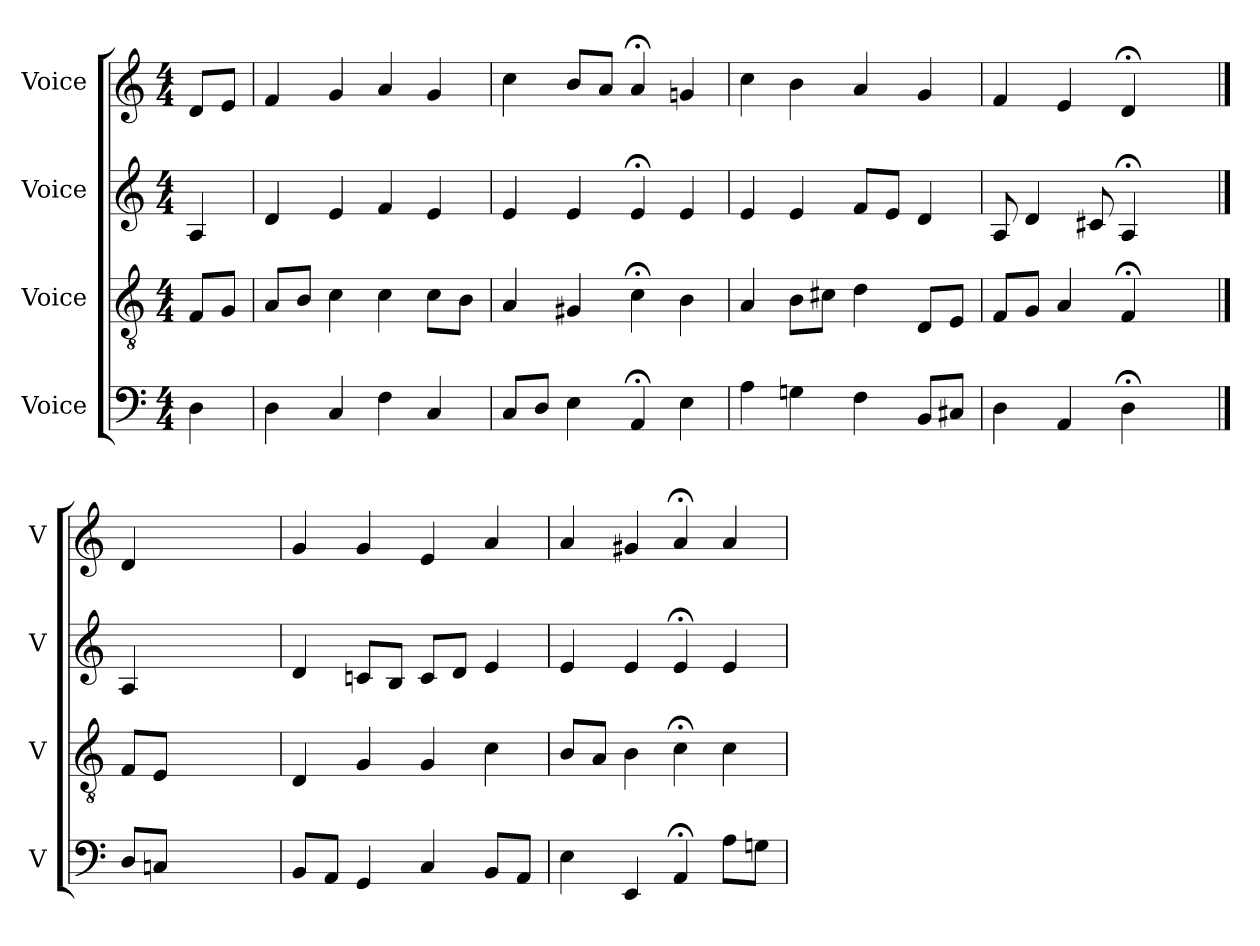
**kern	**kern	**kern	**kern
*part4	*part3	*part2	*part1
*staff4	*staff3	*staff2	*staff1
*I"Voice	*I"Voice	*I"Voice	*I"Voice
*I'V	*I'V	*I'V	*I'V
*clefF4	*clefGv2	*clefG2	*clefG2
*k[]	*k[]	*k[]	*k[]
*M4/4	*M4/4	*M4/4	*M4/4
*MM100	*MM100	*MM100	*MM100
=	=	=	=
4D\	8F/L	4A/	8d/L
.	8G/J	.	8e/J
=1	=1	=1	=1
4D\	8A/L	4d/	4f/
.	8B/J	.	.
4C/	4c\	4e/	4g/
4F\	4c\	4f/	4a/
4C/	8c\L	4e/	4g/
.	8B\J	.	.
=2	=2	=2	=2
8C/L	4A/	4e/	4cc\
8D/J	.	.	.
4E\	4G#X/	4e/	8b/L
.	.	.	8a/J
4AA;/	4c;\	4e;/	4a;/
4E\	4B\	4e/	4gn/
=3	=3	=3	=3
4A\	4A/	4e/	4cc\
4Gn\	8B\L	4e/	4b\
.	8c#X\J	.	.
4F\	4d\	8f/L	4a/
.	.	8e/J	.
8BB/L	8D/L	4d/	4g/
8C#X/J	8E/J	.	.
=4	=4	=4	=4
4D\	8F/L	8A/	4f/
.	8G/J	4d/	.
4AA/	4A/	.	4e/
.	.	8c#X/	.
4D;\	4F;/	4A;/	4d;/
4ryy	4ryy	4ryy	4ryy
!!LO:LB:g=z
==	==	==	==
8D/L	8F/L	4A/	4d/
8Cn/J	8E/J	.	.
2.ryy	2.ryy	2.ryy	2.ryy
=5	=5	=5	=5
8BB/L	4D/	4d/	4g/
8AA/J	.	.	.
4GG/	4G/	8cn/L	4g/
.	.	8B/J	.
4C/	4G/	8c/L	4e/
.	.	8d/J	.
8BB/L	4c\	4e/	4a/
8AA/J	.	.	.
=6	=6	=6	=6
4E\	8B/L	4e/	4a/
.	8A/J	.	.
4EE/	4B\	4e/	4g#X/
4AA;/	4c;\	4e;/	4a;/
8A\L	4c\	4e/	4a/
8Gn\J	.	.	.
=	=	=	=
*-	*-	*-	*-
